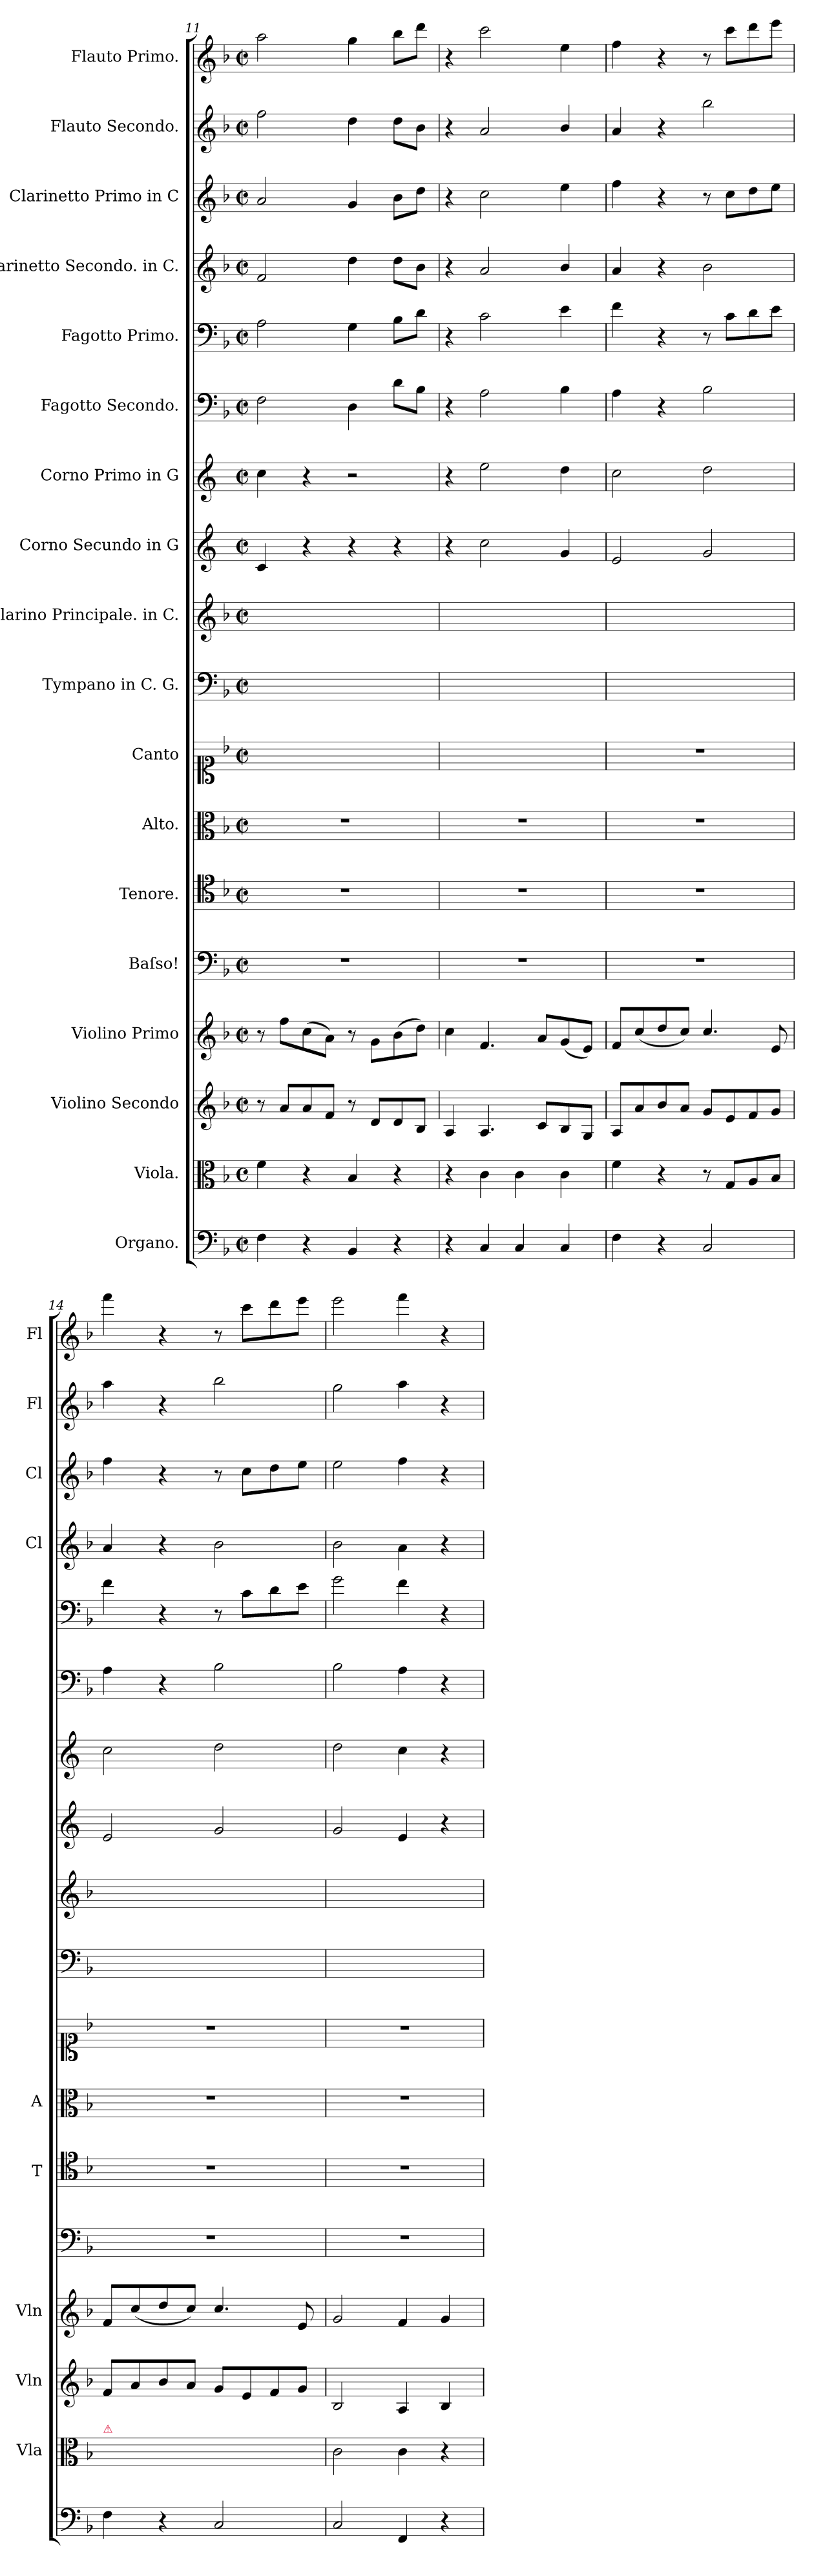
**kern	**kern	**kern	**kern	**kern	**kern	**kern	**kern	**kern	**kern	**kern	**kern	**kern	**kern	**kern	**kern	**kern	**kern
*part18	*part17	*part16	*part15	*part14	*part13	*part12	*part11	*part10	*part9	*part8	*part7	*part6	*part5	*part4	*part3	*part2	*part1
*staff18	*staff17	*staff16	*staff15	*staff14	*staff13	*staff12	*staff11	*staff10	*staff9	*staff8	*staff7	*staff6	*staff5	*staff4	*staff3	*staff2	*staff1
*I"Organo.	*I"Viola.	*I"Violino Secondo	*I"Violino Primo	*I"Baſso!	*I"Tenore.	*I"Alto.	*I"Canto	*I"Tympano in C. G.	*I"Clarino Principale. in C.	*I"Corno Secundo in G	*I"Corno Primo in G	*I"Fagotto Secondo.	*I"Fagotto Primo.	*I"Clarinetto Secondo. in C.	*I"Clarinetto Primo in C	*I"Flauto Secondo.	*I"Flauto Primo.
*	*I'Vla	*I'Vln	*I'Vln	*	*I'T	*I'A	*	*	*	*	*	*	*	*I'Cl	*I'Cl	*I'Fl	*I'Fl
*clefF4	*clefC3	*clefG2	*clefG2	*clefF4	*clefC4	*clefC3	*clefC1	*clefF4	*clefG2	*clefG2	*clefG2	*clefF4	*clefF4	*clefG2	*clefG2	*clefG2	*clefG2
*	*	*	*	*	*	*	*	*	*	*ITrd4c7	*ITrd4c7	*	*	*	*	*	*
*k[b-]	*k[b-]	*k[b-]	*k[b-]	*k[b-]	*k[b-]	*k[b-]	*k[b-]	*k[b-]	*k[b-]	*k[b-]	*k[b-]	*k[b-]	*k[b-]	*k[b-]	*k[b-]	*k[b-]	*k[b-]
*F:	*F:	*F:	*F:	*F:	*F:	*F:	*F:	*F:	*F:	*F:	*F:	*F:	*F:	*F:	*F:	*F:	*F:
*M2/2	*M2/2	*M2/2	*M2/2	*M2/2	*M2/2	*M2/2	*M2/2	*M2/2	*M2/2	*M2/2	*M2/2	*M2/2	*M2/2	*M2/2	*M2/2	*M2/2	*M2/2
*met(c|)	*met(c)	*met(c|)	*met(c|)	*met(c|)	*met(c|)	*met(c|)	*met(c|)	*met(c|)	*met(c|)	*met(c|)	*met(c|)	*met(c|)	*met(c|)	*met(c|)	*met(c|)	*met(c|)	*met(c|)
=11	=11	=11	=11	=11	=11	=11	=11	=11	=11	=11	=11	=11	=11	=11	=11	=11	=11
4F\	4f\	8r	8r	1r	1r	1r	1ryy	1ryy	1ryy	4F/	4f\	2F\	2A\	2f/	2a/	2ff\	2aa\
.	.	8a/L	8ff\L	.	.	.	.	.	.	.	.	.	.	.	.	.	.
4r	4r	8a/	(8cc\	.	.	.	.	.	.	4r	4r	.	.	.	.	.	.
.	.	8f/J	8a\J)	.	.	.	.	.	.	.	.	.	.	.	.	.	.
4BB-/	4B-/	8r	8r	.	.	.	.	.	.	4r	2r	4D\	4G\	4dd\	4g/	4dd\	4gg\
.	.	8d/L	8g\L	.	.	.	.	.	.	.	.	.	.	.	.	.	.
4r	4r	8d/	(8b-\	.	.	.	.	.	.	4r	.	8d\L	8B-\L	8dd\L	8b-\L	8dd\L	8bb-\L
.	.	8B-/J	8dd\J)	.	.	.	.	.	.	.	.	8B-\J	8d\J	8b-\J	8dd\J	8b-\J	8ddd\J
=12	=12	=12	=12	=12	=12	=12	=12	=12	=12	=12	=12	=12	=12	=12	=12	=12	=12
4r	4r	4A/	4cc\	1r	1r	1r	1ryy	1ryy	1ryy	4r	4r	4r	4r	4r	4r	4r	4r
4C/	4c\	4.A/	4.f/	.	.	.	.	.	.	2f\	2a\	2A\	2c\	2a/	2cc\	2a/	2ccc\
4C/	4c\	.	.	.	.	.	.	.	.	.	.	.	.	.	.	.	.
.	.	8c/L	8a/L	.	.	.	.	.	.	.	.	.	.	.	.	.	.
4C/	4c\	8B-/	(8g/	.	.	.	.	.	.	4c/	4g\	4B-\	4e\	4b-/	4ee\	4b-/	4ee\
.	.	8G/J	8e/J)	.	.	.	.	.	.	.	.	.	.	.	.	.	.
=13	=13	=13	=13	=13	=13	=13	=13	=13	=13	=13	=13	=13	=13	=13	=13	=13	=13
4F\	4f\	8A/L	8f/L	1r	1r	1r	1r	1ryy	1ryy	2A/	2f\	4A\	4f\	4a/	4ff\	4a/	4ff\
.	.	8a/	(8cc/	.	.	.	.	.	.	.	.	.	.	.	.	.	.
4r	4r	8b-/	8dd/	.	.	.	.	.	.	.	.	4r	4r	4r	4r	4r	4r
.	.	8a/J	8cc/J)	.	.	.	.	.	.	.	.	.	.	.	.	.	.
2C/	8r	8g/L	4.cc/	.	.	.	.	.	.	2c/	2g\	2B-\	8r	2b-\	8r	2bb-\	8r
.	8G/L	8e/	.	.	.	.	.	.	.	.	.	.	8c\L	.	8cc\L	.	8ccc\L
.	8A/	8f/	.	.	.	.	.	.	.	.	.	.	8d\	.	8dd\	.	8ddd\
.	8B-/J	8g/J	8e/	.	.	.	.	.	.	.	.	.	8e\J	.	8ee\J	.	8eee\J
=14	=14	=14	=14	=14	=14	=14	=14	=14	=14	=14	=14	=14	=14	=14	=14	=14	=14
!	!LO:TX:a:color=crimson:t=⚠	!	!	!	!	!	!	!	!	!	!	!	!	!	!	!	!
4F\	1ryy	8f/L	8f/L	1r	1r	1r	1r	1ryy	1ryy	2A/	2f\	4A\	4f\	4a/	4ff\	4aa\	4fff\
.	.	8a/	(8cc/	.	.	.	.	.	.	.	.	.	.	.	.	.	.
4r	.	8b-/	8dd/	.	.	.	.	.	.	.	.	4r	4r	4r	4r	4r	4r
.	.	8a/J	8cc/J)	.	.	.	.	.	.	.	.	.	.	.	.	.	.
2C/	.	8g/L	4.cc/	.	.	.	.	.	.	2c/	2g\	2B-\	8r	2b-\	8r	2bb-\	8r
.	.	8e/	.	.	.	.	.	.	.	.	.	.	8c\L	.	8cc\L	.	8ccc\L
.	.	8f/	.	.	.	.	.	.	.	.	.	.	8d\	.	8dd\	.	8ddd\
.	.	8g/J	8e/	.	.	.	.	.	.	.	.	.	8e\J	.	8ee\J	.	8eee\J
=15	=15	=15	=15	=15	=15	=15	=15	=15	=15	=15	=15	=15	=15	=15	=15	=15	=15
2C/	2c\	2B-/	2g/	1r	1r	1r	1r	1ryy	1ryy	2c/	2g\	2B-\	2g\	2b-\	2ee\	2gg\	2eee\
4FF/	4c\	4A/	4f/	.	.	.	.	.	.	4A/	4f\	4A\	4f\	4a\	4ff\	4aa\	4fff\
4r	4r	4B-/	4g/	.	.	.	.	.	.	4r	4r	4r	4r	4r	4r	4r	4r
=	=	=	=	=	=	=	=	=	=	=	=	=	=	=	=	=	=
*-	*-	*-	*-	*-	*-	*-	*-	*-	*-	*-	*-	*-	*-	*-	*-	*-	*-
